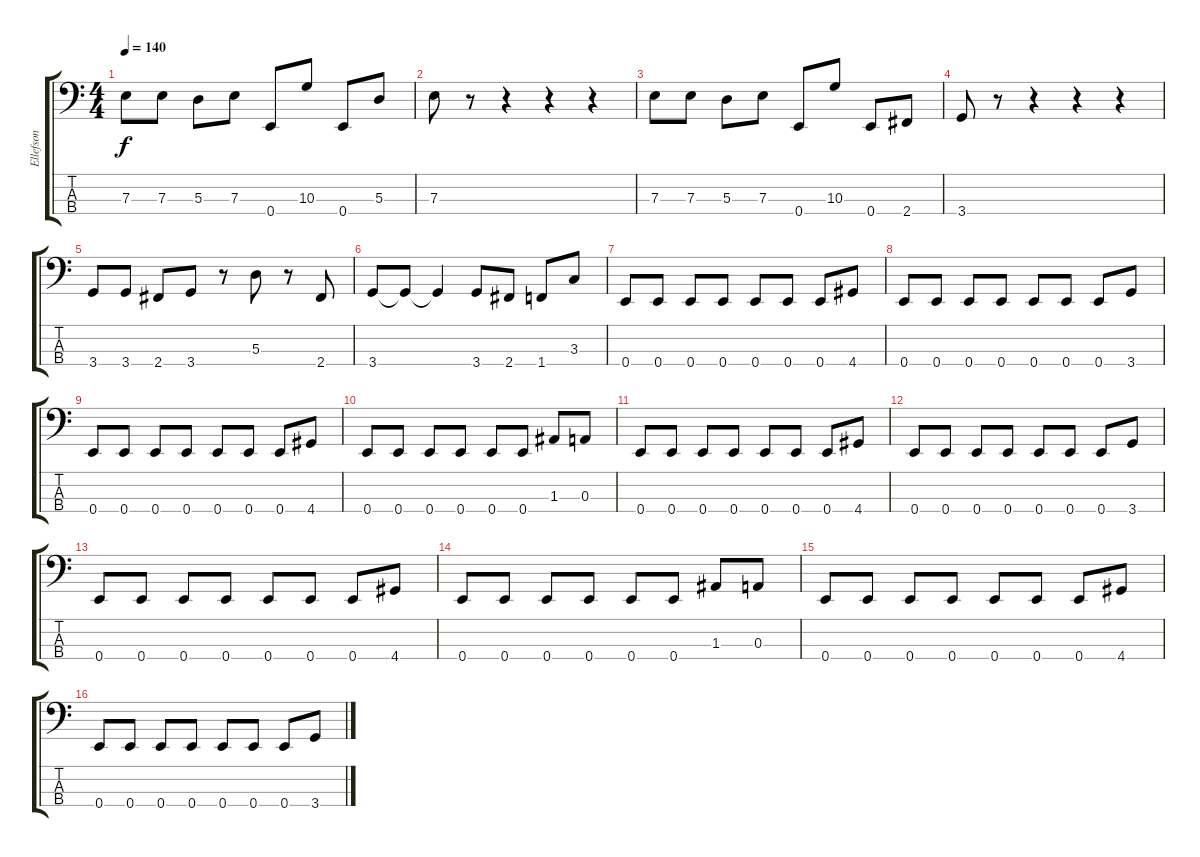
\track ("Ellefson" "Ellefson") {instrument electricbasspick}
\staff {score tabs}
\tuning (G2 D2 A1 E1) {hide}
\ts (4 4)
\tempo 140
\clef f4
\ks c
7.3.8{dy f} 7.3.8 5.3.8 7.3.8 0.4.8 10.3.8 0.4.8 5.3.8 |
7.3.8 r.8 r.4 r.4 r.4 |
7.3.8 7.3.8 5.3.8 7.3.8 0.4.8 10.3.8 0.4.8 2.4.8 |
3.4.8 r.8 r.4 r.4 r.4 |
3.4.8 3.4.8 2.4.8 3.4.8 r.8 5.3.8 r.8 2.4.8 |
3.4.8 3.4{t}.8 3.4{t}.4 3.4.8 2.4.8 1.4.8 3.3.8 |
0.4.8 0.4.8 0.4.8 0.4.8 0.4.8 0.4.8 0.4.8 4.4.8 |
0.4.8 0.4.8 0.4.8 0.4.8 0.4.8 0.4.8 0.4.8 3.4.8 |
0.4.8 0.4.8 0.4.8 0.4.8 0.4.8 0.4.8 0.4.8 4.4.8 |
0.4.8 0.4.8 0.4.8 0.4.8 0.4.8 0.4.8 1.3.8 0.3.8 |
0.4.8 0.4.8 0.4.8 0.4.8 0.4.8 0.4.8 0.4.8 4.4.8 |
0.4.8 0.4.8 0.4.8 0.4.8 0.4.8 0.4.8 0.4.8 3.4.8 |
0.4.8 0.4.8 0.4.8 0.4.8 0.4.8 0.4.8 0.4.8 4.4.8 |
0.4.8 0.4.8 0.4.8 0.4.8 0.4.8 0.4.8 1.3.8 0.3.8 |
0.4.8 0.4.8 0.4.8 0.4.8 0.4.8 0.4.8 0.4.8 4.4.8 |
0.4.8 0.4.8 0.4.8 0.4.8 0.4.8 0.4.8 0.4.8 3.4.8
